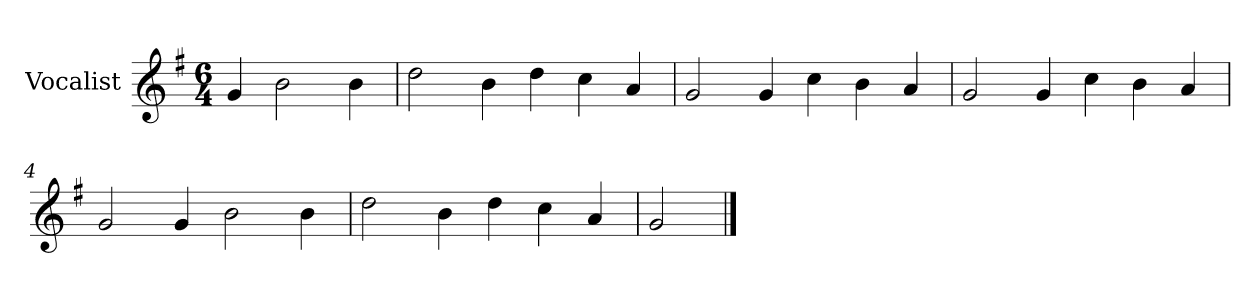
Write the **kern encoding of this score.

**kern
*part1
*staff1
*I"Vocalist
*k[f#]
*G:
*M6/4
=
4g
2b
4b
=1
2dd
4b
4dd
4cc
4a
=2
2g
4g
4cc
4b
4a
=3
2g
4g
4cc
4b
4a
=4
2g
4g
2b
4b
=5
2dd
4b
4dd
4cc
4a
=6
2g
==
*-
